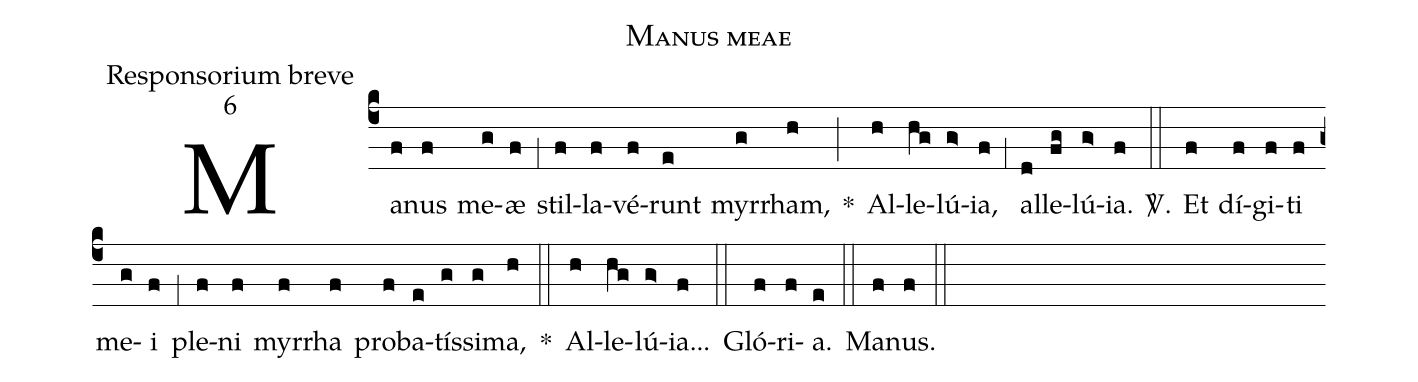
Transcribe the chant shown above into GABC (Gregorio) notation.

name:Manus meae;
office-part:Responsorium breve;
mode:6;
%%
(c4) Ma(f)nus(f) me(g)æ(f) (;1) stil(f)la(f)vé(f)runt(e) myr(g)rham,(h) *(;) Al(h)le(hg)lú(g>)ia,(f) (;1) al(d)le(fg)lú(g>)ia.(f) <sp>V/</sp>.(::) Et(f) dí(f)gi(f)ti(f) me(g)i(f) (;1) ple(f)ni(f) myr(f)rha(f) pro(f)ba(e)tís(g)si(g)ma,(h) *(::) Al(h)le(hg)lú(g>)ia...(f) (::) Gló(f)ri(f)a.(e) (::) Ma(f)nus.(f) (::)
